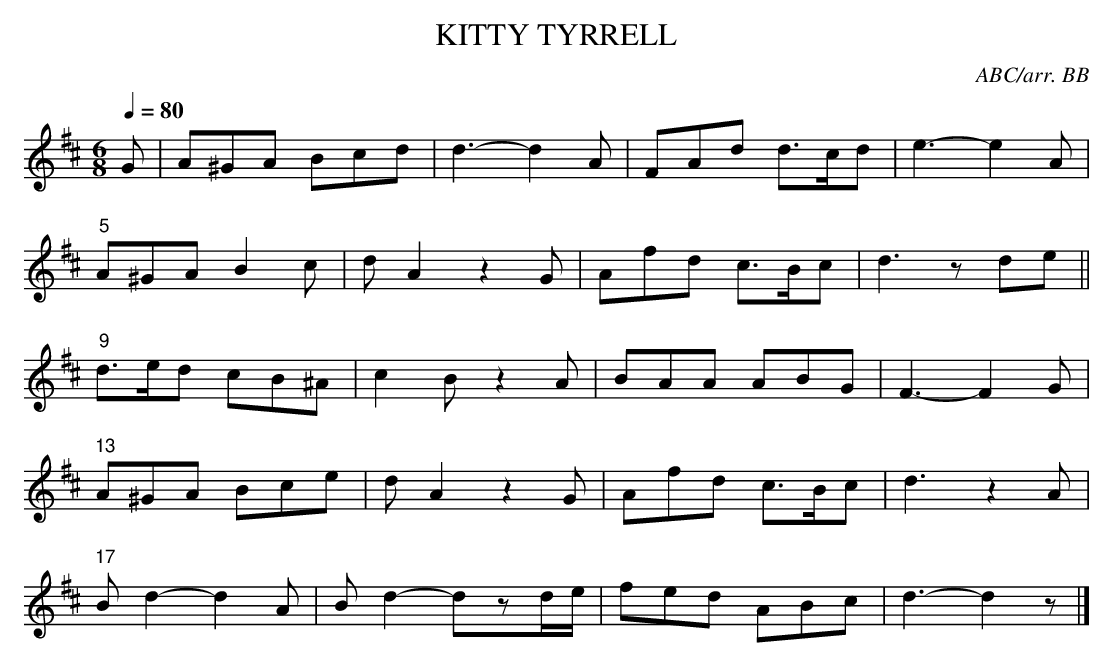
X:1
T:KITTY TYRRELL
C:ABC/arr. BB
19th century tune collection includes a version
of it.
L:1/8
M:6/8
Q:1/4=80
K:D % source key = Bb
G|A^GA Bcd|d3- d2A|FAd d>cd|e3-e2A|
"5"A^GA B2c|dA2 z2G|Afd c>Bc|d3 zde||
"9"d>ed cB^A|c2B z2A|BAA ABG|F3- F2G|
"13"A^GA Bce|dA2z2G|Afd c>Bc|d3z2A|
"17"Bd2-d2A|Bd2-dzd/e/|fed ABc|d3-d2z |]
